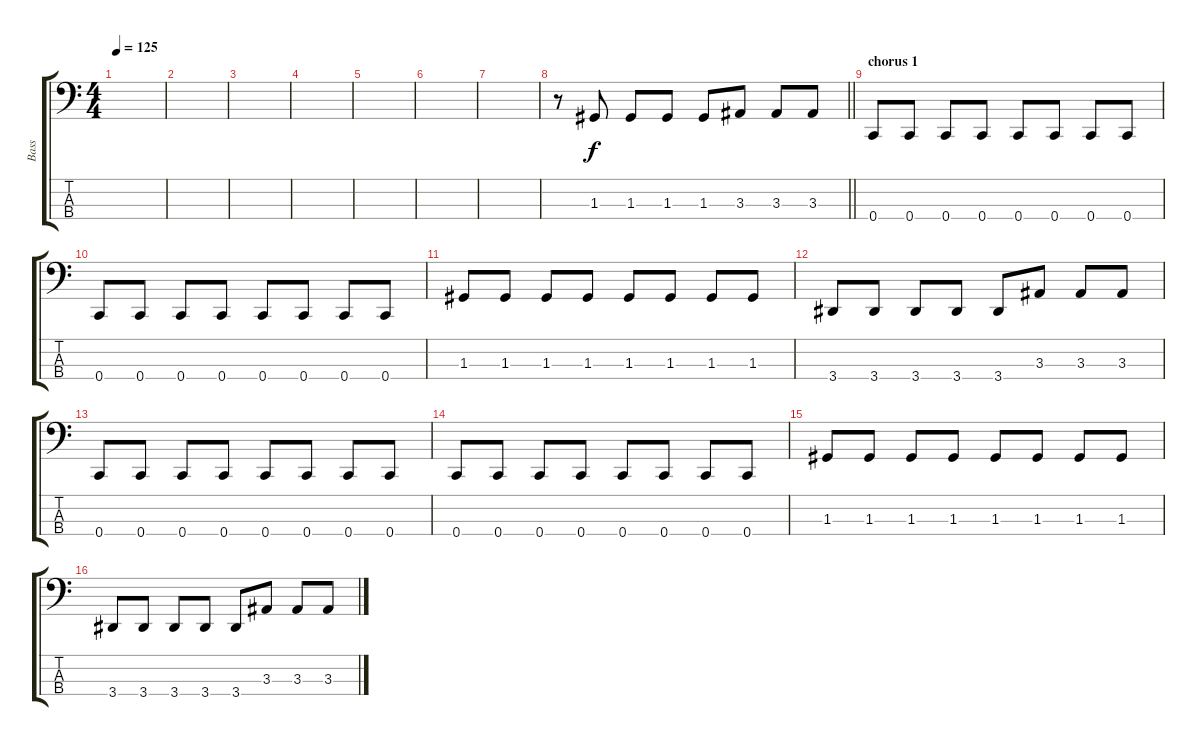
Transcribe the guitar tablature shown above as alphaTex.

\track ("Bass" "Bass") {instrument electricbassfinger}
\staff {score tabs}
\tuning (F2 C2 G1 C1) {hide}
\ts (4 4)
\tempo 125
\clef f4
\ks c
|
|
|
|
|
|
|
\barLineRight lightlight
r.8 1.3.8 1.3.8 1.3.8 1.3.8 3.3.8 3.3.8 3.3.8 |
\section ("" "chorus 1")
0.4.8 0.4.8 0.4.8 0.4.8 0.4.8 0.4.8 0.4.8 0.4.8 |
0.4.8 0.4.8 0.4.8 0.4.8 0.4.8 0.4.8 0.4.8 0.4.8 |
1.3.8 1.3.8 1.3.8 1.3.8 1.3.8 1.3.8 1.3.8 1.3.8 |
3.4.8 3.4.8 3.4.8 3.4.8 3.4.8 3.3.8 3.3.8 3.3.8 |
0.4.8 0.4.8 0.4.8 0.4.8 0.4.8 0.4.8 0.4.8 0.4.8 |
0.4.8 0.4.8 0.4.8 0.4.8 0.4.8 0.4.8 0.4.8 0.4.8 |
1.3.8 1.3.8 1.3.8 1.3.8 1.3.8 1.3.8 1.3.8 1.3.8 |
3.4.8 3.4.8 3.4.8 3.4.8 3.4.8 3.3.8 3.3.8 3.3.8
